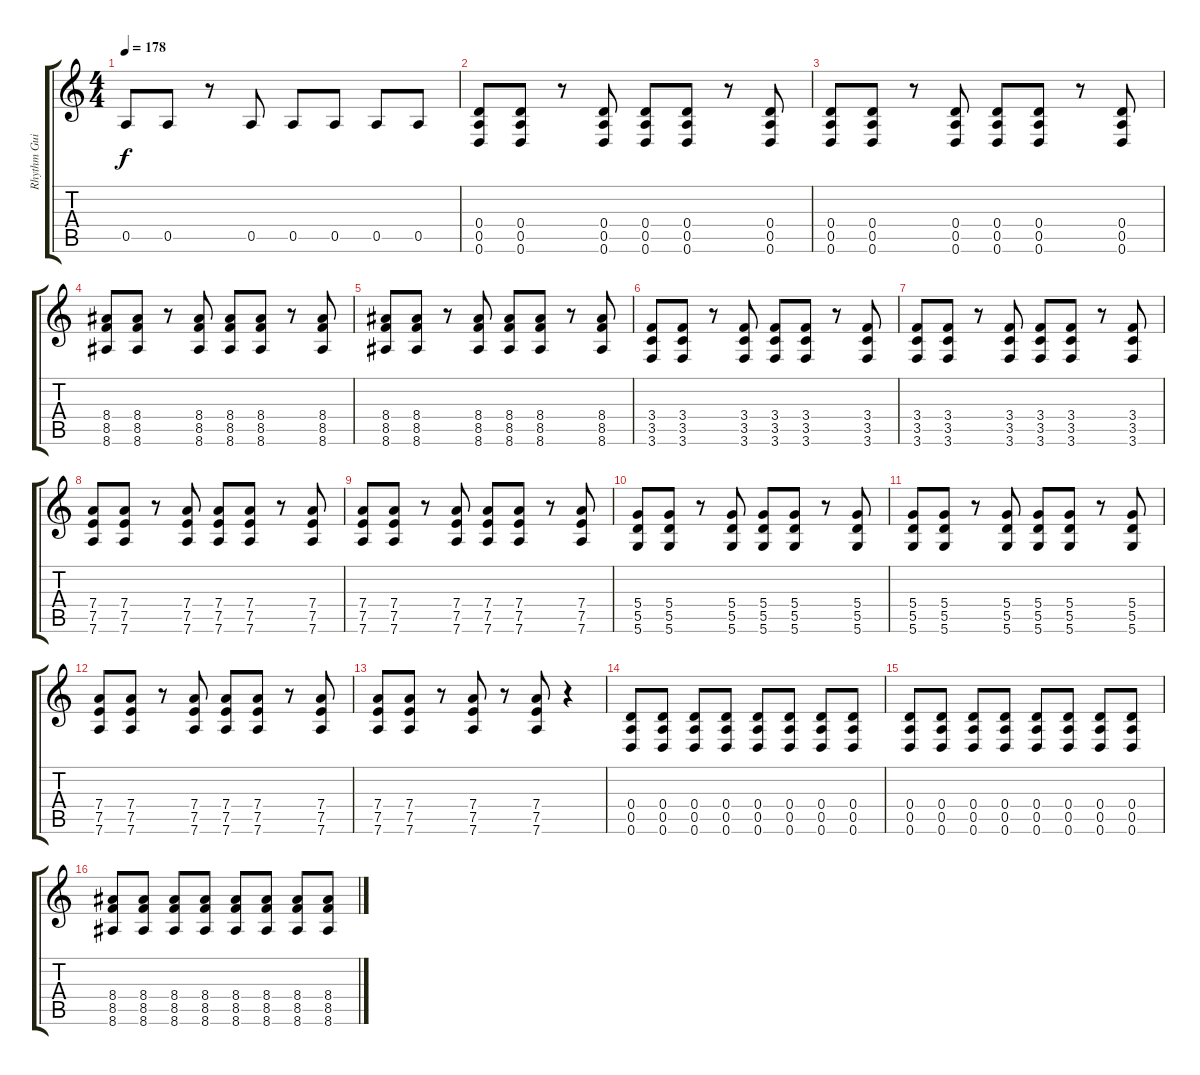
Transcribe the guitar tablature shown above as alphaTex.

\track ("Rhythm Guitar  " "Rhythm Gui") {instrument overdrivenguitar}
\staff {score tabs}
\tuning (E4 B3 G3 D3 A2 D2) {hide}
\ts (4 4)
\tempo 178
\clef g2
\ks c
0.5.8{dy f} 0.5.8 r.8 0.5.8 0.5.8 0.5.8 0.5.8 0.5.8 |
(0.4 0.5 0.6).8 (0.4 0.5 0.6).8 r.8 (0.4 0.5 0.6).8 (0.4 0.5 0.6).8 (0.4 0.5 0.6).8 r.8 (0.4 0.5 0.6).8 |
(0.4 0.5 0.6).8 (0.4 0.5 0.6).8 r.8 (0.4 0.5 0.6).8 (0.4 0.5 0.6).8 (0.4 0.5 0.6).8 r.8 (0.4 0.5 0.6).8 |
(8.4 8.5 8.6).8 (8.4 8.5 8.6).8 r.8 (8.4 8.5 8.6).8 (8.4 8.5 8.6).8 (8.4 8.5 8.6).8 r.8 (8.4 8.5 8.6).8 |
(8.4 8.5 8.6).8 (8.4 8.5 8.6).8 r.8 (8.4 8.5 8.6).8 (8.4 8.5 8.6).8 (8.4 8.5 8.6).8 r.8 (8.4 8.5 8.6).8 |
(3.4 3.5 3.6).8 (3.4 3.5 3.6).8 r.8 (3.4 3.5 3.6).8 (3.4 3.5 3.6).8 (3.4 3.5 3.6).8 r.8 (3.4 3.5 3.6).8 |
(3.4 3.5 3.6).8 (3.4 3.5 3.6).8 r.8 (3.4 3.5 3.6).8 (3.4 3.5 3.6).8 (3.4 3.5 3.6).8 r.8 (3.4 3.5 3.6).8 |
(7.4 7.5 7.6).8 (7.4 7.5 7.6).8 r.8 (7.4 7.5 7.6).8 (7.4 7.5 7.6).8 (7.4 7.5 7.6).8 r.8 (7.4 7.5 7.6).8 |
(7.4 7.5 7.6).8 (7.4 7.5 7.6).8 r.8 (7.4 7.5 7.6).8 (7.4 7.5 7.6).8 (7.4 7.5 7.6).8 r.8 (7.4 7.5 7.6).8 |
(5.4 5.5 5.6).8 (5.4 5.5 5.6).8 r.8 (5.4 5.5 5.6).8 (5.4 5.5 5.6).8 (5.4 5.5 5.6).8 r.8 (5.4 5.5 5.6).8 |
(5.4 5.5 5.6).8 (5.4 5.5 5.6).8 r.8 (5.4 5.5 5.6).8 (5.4 5.5 5.6).8 (5.4 5.5 5.6).8 r.8 (5.4 5.5 5.6).8 |
(7.4 7.5 7.6).8 (7.4 7.5 7.6).8 r.8 (7.4 7.5 7.6).8 (7.4 7.5 7.6).8 (7.4 7.5 7.6).8 r.8 (7.4 7.5 7.6).8 |
(7.4 7.5 7.6).8 (7.4 7.5 7.6).8 r.8 (7.4 7.5 7.6).8 r.8 (7.4 7.5 7.6).8 r.4 |
(0.4 0.5 0.6).8 (0.4 0.5 0.6).8 (0.4 0.5 0.6).8 (0.4 0.5 0.6).8 (0.4 0.5 0.6).8 (0.4 0.5 0.6).8 (0.4 0.5 0.6).8 (0.4 0.5 0.6).8 |
(0.4 0.5 0.6).8 (0.4 0.5 0.6).8 (0.4 0.5 0.6).8 (0.4 0.5 0.6).8 (0.4 0.5 0.6).8 (0.4 0.5 0.6).8 (0.4 0.5 0.6).8 (0.4 0.5 0.6).8 |
(8.4 8.5 8.6).8 (8.4 8.5 8.6).8 (8.4 8.5 8.6).8 (8.4 8.5 8.6).8 (8.4 8.5 8.6).8 (8.4 8.5 8.6).8 (8.4 8.5 8.6).8 (8.4 8.5 8.6).8
